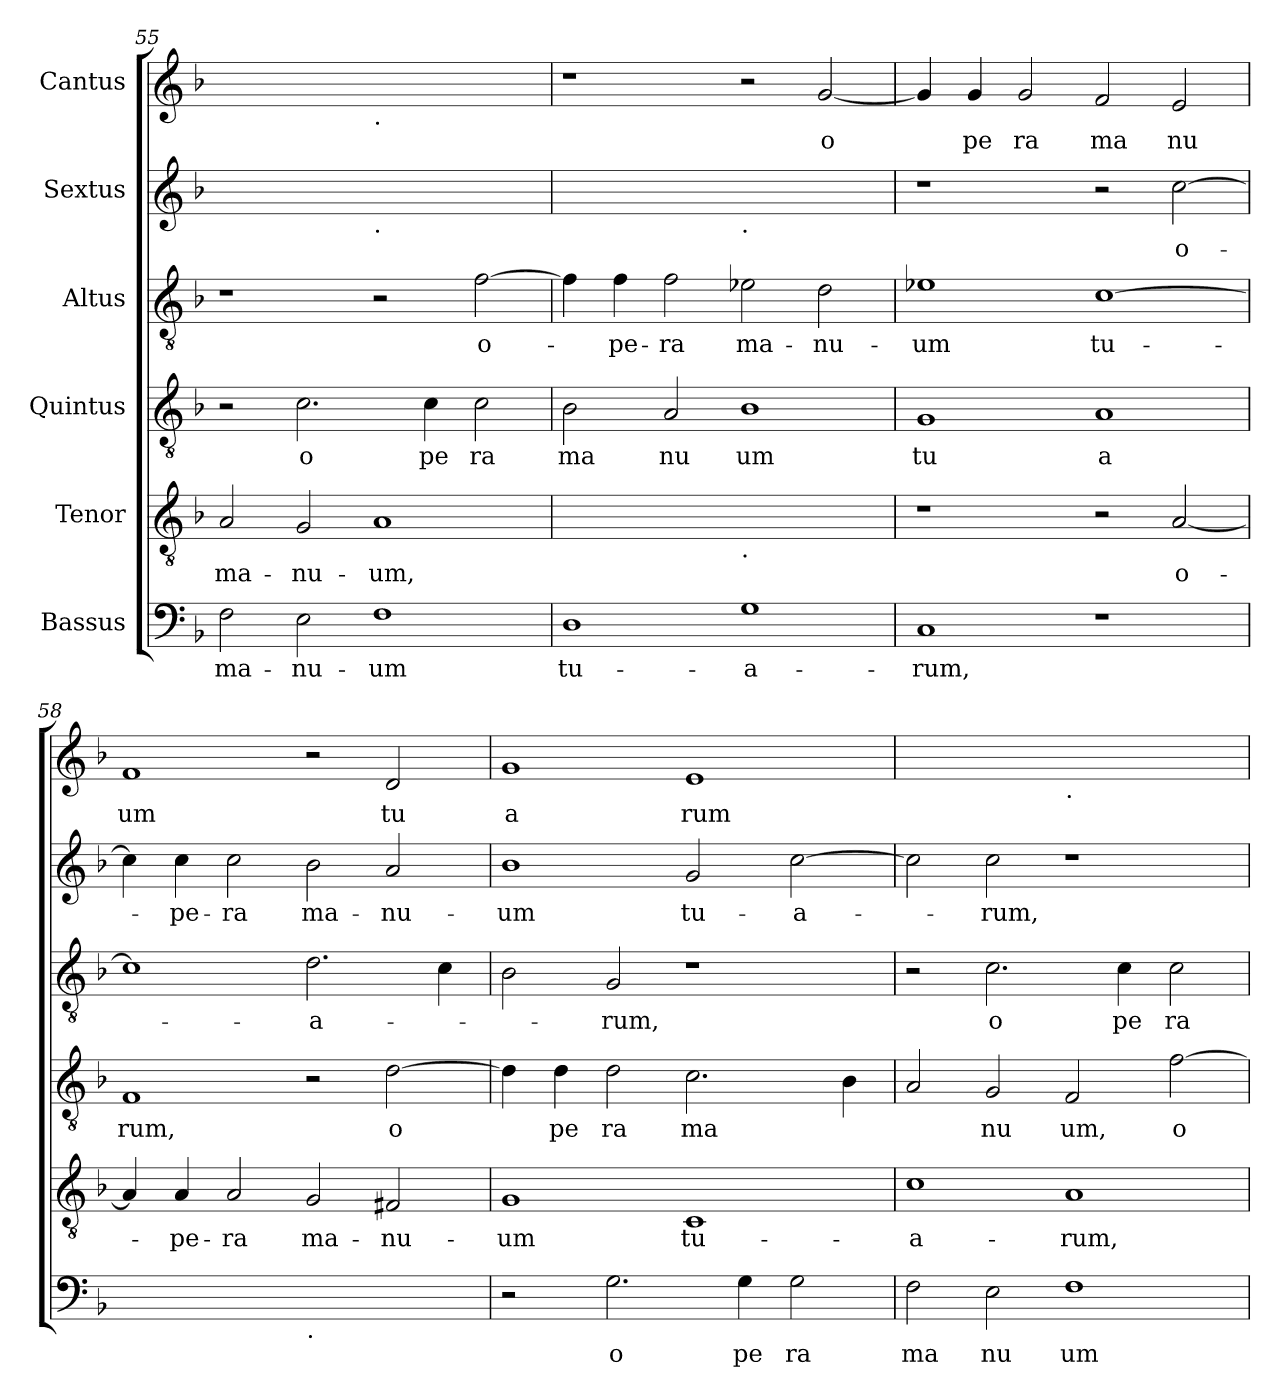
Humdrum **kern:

**kern	**text	**kern	**text	**kern	**text	**kern	**text	**kern	**text	**kern	**text
*part6	*part6	*part5	*part5	*part4	*part4	*part3	*part3	*part2	*part2	*part1	*part1
*staff6	*staff6	*staff5	*staff5	*staff4	*staff4	*staff3	*staff3	*staff2	*staff2	*staff1	*staff1
*I"Bassus	*	*I"Tenor	*	*I"Quintus	*	*I"Altus	*	*I"Sextus	*	*I"Cantus	*
*clefF4	*	*clefGv2	*	*clefGv2	*	*clefGv2	*	*clefG2	*	*clefG2	*
*k[b-]	*	*k[b-]	*	*k[b-]	*	*k[b-]	*	*k[b-]	*	*k[b-]	*
*F:	*	*F:	*	*F:	*	*F:	*	*F:	*	*F:	*
=55	=55	=55	=55	=55	=55	=55	=55	=55	=55	=55	=55
!	!LO:LY:b	!	!LO:LY:b	!	!	!	!	!	!	!	!
2F\	ma-	2A/	ma-	2r	.	1r	.	1ryy	.	1ryy	.
!	!LO:LY:b	!	!LO:LY:b	!	!LO:LY:b	!	!	!	!	!	!
2E\	-nu-	2G/	-nu-	2.c\	o	.	.	.	.	.	.
!	!	!	!	!	!	!	!	!	!	!LO:TX:b:t=.	!
!	!	!	!	!	!	!	!	!LO:TX:b:t=.	!	!	!
!	!LO:LY:b	!	!LO:LY:b	!	!	!	!	!	!	!	!
1F	-um	1A	-um,	.	.	2r	.	1ryy	.	1ryy	.
!	!	!	!	!	!LO:LY:b	!	!	!	!	!	!
.	.	.	.	4c\	pe	.	.	.	.	.	.
!	!	!	!	!	!LO:LY:b	!	!LO:LY:b	!	!	!	!
.	.	.	.	2c\	ra	[>2f\	o-	.	.	.	.
=56	=56	=56	=56	=56	=56	=56	=56	=56	=56	=56	=56
!	!LO:LY:b	!	!	!	!LO:LY:b	!	!	!	!	!	!
1D	tu-	1ryy	.	2B-\	ma	4f\]	.	1ryy	.	1r	.
!	!	!	!	!	!	!	!LO:LY:b	!	!	!	!
.	.	.	.	.	.	4f\	-pe-	.	.	.	.
!	!	!	!	!	!LO:LY:b	!	!LO:LY:b	!	!	!	!
.	.	.	.	2A/	nu	2f\	-ra	.	.	.	.
!	!	!	!	!	!	!	!	!LO:TX:b:t=.	!	!	!
!	!	!LO:TX:b:t=.	!	!	!	!	!	!	!	!	!
!	!LO:LY:b	!	!	!	!LO:LY:b	!	!LO:LY:b	!	!	!	!
1G	-a-	1ryy	.	1B-	um	2e-X\	ma-	1ryy	.	2r	.
!	!	!	!	!	!	!	!LO:LY:b	!	!	!	!LO:LY:b
.	.	.	.	.	.	2d\	-nu-	.	.	[<2g/	o
=57	=57	=57	=57	=57	=57	=57	=57	=57	=57	=57	=57
!	!LO:LY:b	!	!	!	!LO:LY:b	!	!LO:LY:b	!	!	!	!
1C	-rum,	1r	.	1G	tu	1e-X	-um	1r	.	4g/]	.
!	!	!	!	!	!	!	!	!	!	!	!LO:LY:b
.	.	.	.	.	.	.	.	.	.	4g/	pe
!	!	!	!	!	!	!	!	!	!	!	!LO:LY:b
.	.	.	.	.	.	.	.	.	.	2g/	ra
!	!	!	!	!	!LO:LY:b	!	!LO:LY:b	!	!	!	!LO:LY:b
1r	.	2r	.	1A	a	[>1c	tu-	2r	.	2f/	ma
!	!	!	!LO:LY:b	!	!	!	!	!	!LO:LY:b	!	!LO:LY:b
.	.	[<2A/	o-	.	.	.	.	[>2cc\	o-	2e/	nu
=58	=58	=58	=58	=58	=58	=58	=58	=58	=58	=58	=58
!	!	!	!	!	!LO:LY:b	!	!	!	!	!	!LO:LY:b
1ryy	.	4A/]	.	1F	rum,	1c]	.	4cc\]	.	1f	um
!	!	!	!LO:LY:b	!	!	!	!	!	!LO:LY:b	!	!
.	.	4A/	-pe-	.	.	.	.	4cc\	-pe-	.	.
!	!	!	!LO:LY:b	!	!	!	!	!	!LO:LY:b	!	!
.	.	2A/	-ra	.	.	.	.	2cc\	-ra	.	.
!LO:TX:b:t=.	!	!	!	!	!	!	!	!	!	!	!
!	!	!	!LO:LY:b	!	!	!	!LO:LY:b	!	!LO:LY:b	!	!
1ryy	.	2G/	ma-	2r	.	2.d\	-a-	2b-\	ma-	2r	.
!	!	!	!LO:LY:b	!	!LO:LY:b	!	!	!	!LO:LY:b	!	!LO:LY:b
.	.	2F#X/	-nu-	[>2d\	o	.	.	2a/	-nu-	2d/	tu
.	.	.	.	.	.	4c\	.	.	.	.	.
!!LO:LB:g=z
=59	=59	=59	=59	=59	=59	=59	=59	=59	=59	=59	=59
!	!	!	!LO:LY:b	!	!	!	!	!	!LO:LY:b	!	!LO:LY:b
2r	.	1G	-um	4d\]	.	2B-\	.	1b-	-um	1g	a
!	!	!	!	!	!LO:LY:b	!	!	!	!	!	!
.	.	.	.	4d\	pe	.	.	.	.	.	.
!	!LO:LY:b	!	!	!	!LO:LY:b	!	!LO:LY:b	!	!	!	!
2.G\	o	.	.	2d\	ra	2G/	-rum,	.	.	.	.
!	!	!	!LO:LY:b	!	!LO:LY:b	!	!	!	!LO:LY:b	!	!LO:LY:b
.	.	1C	tu-	2.c\	ma	1r	.	2g/	tu-	1e	rum
!	!LO:LY:b	!	!	!	!	!	!	!	!	!	!
4G\	pe	.	.	.	.	.	.	.	.	.	.
!	!LO:LY:b	!	!	!	!	!	!	!	!LO:LY:b	!	!
2G\	ra	.	.	.	.	.	.	[>2cc\	-a-	.	.
.	.	.	.	4B-\	.	.	.	.	.	.	.
=60	=60	=60	=60	=60	=60	=60	=60	=60	=60	=60	=60
!	!LO:LY:b	!	!LO:LY:b	!	!	!	!	!	!	!	!
2F\	ma	1c	-a-	2A/	.	2r	.	2cc\]	.	1ryy	.
!	!LO:LY:b	!	!	!	!LO:LY:b	!	!LO:LY:b	!	!LO:LY:b	!	!
2E\	nu	.	.	2G/	nu	2.c\	o	2cc\	-rum,	.	.
!	!	!	!	!	!	!	!	!	!	!LO:TX:b:t=.	!
!	!LO:LY:b	!	!LO:LY:b	!	!LO:LY:b	!	!	!	!	!	!
1F	um	1A	-rum,	2F/	um,	.	.	1r	.	1ryy	.
!	!	!	!	!	!	!	!LO:LY:b	!	!	!	!
.	.	.	.	.	.	4c\	pe	.	.	.	.
!	!	!	!	!	!LO:LY:b	!	!LO:LY:b	!	!	!	!
.	.	.	.	[>2f\	o	2c\	ra	.	.	.	.
=	=	=	=	=	=	=	=	=	=	=	=
*-	*-	*-	*-	*-	*-	*-	*-	*-	*-	*-	*-
